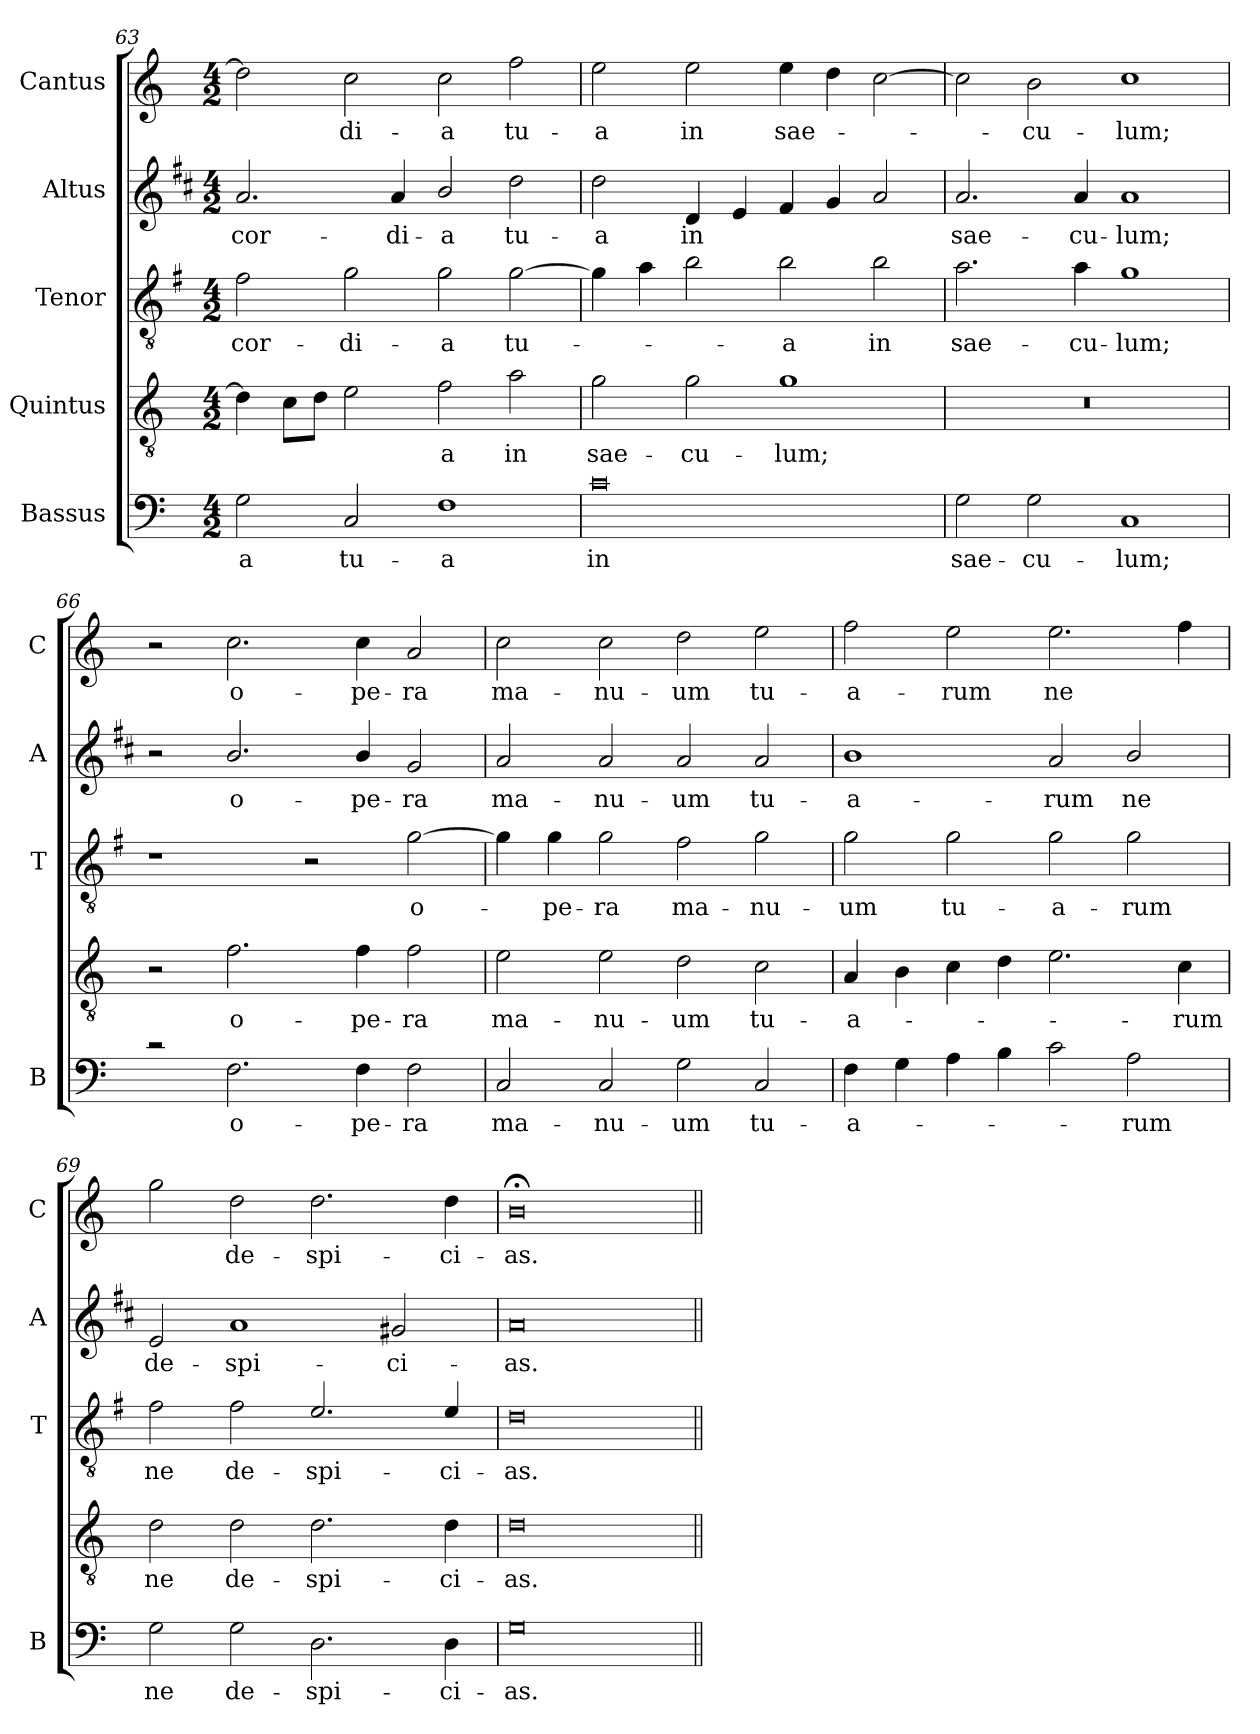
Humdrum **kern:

**kern	**text	**kern	**text	**kern	**text	**kern	**text	**kern	**text
*part5	*part5	*part4	*part4	*part3	*part3	*part2	*part2	*part1	*part1
*staff5	*staff5	*staff4	*staff4	*staff3	*staff3	*staff2	*staff2	*staff1	*staff1
*I"Bassus	*	*I"Quintus	*	*I"Tenor	*	*I"Altus	*	*I"Cantus	*
*I'B	*	*	*	*I'T	*	*I'A	*	*I'C	*
*clefF4	*	*clefGv2	*	*clefGv2	*	*clefG2	*	*clefG2	*
*	*	*	*	*ITrd4c7	*	*ITrd1c2	*	*	*
*k[]	*	*k[]	*	*k[]	*	*k[]	*	*k[]	*
*C:	*	*C:	*	*C:	*	*C:	*	*C:	*
*M4/2	*	*M4/2	*	*M4/2	*	*M4/2	*	*M4/2	*
=63	=63	=63	=63	=63	=63	=63	=63	=63	=63
!	!LO:LY:b	!	!	!	!LO:LY:b	!	!LO:LY:b	!	!
2G\	-a	4d\]	.	2B\	-cor-	2.g/	-cor-	2dd\]	.
.	.	8c\L	.	.	.	.	.	.	.
.	.	8d\J	.	.	.	.	.	.	.
!	!LO:LY:b	!	!	!	!LO:LY:b	!	!	!	!LO:LY:b
2C/	tu-	2e\	.	2c\	-di-	.	.	2cc\	-di-
!	!	!	!	!	!	!	!LO:LY:b	!	!
.	.	.	.	.	.	4g/	-di-	.	.
!	!LO:LY:b	!	!LO:LY:b	!	!LO:LY:b	!	!LO:LY:b	!	!LO:LY:b
1F	-a	2f\	-a	2c\	-a	2a/	-a	2cc\	-a
!	!	!	!LO:LY:b	!	!LO:LY:b	!	!LO:LY:b	!	!LO:LY:b
.	.	2a\	in	[2c\	tu-	2cc\	tu-	2ff\	tu-
=64	=64	=64	=64	=64	=64	=64	=64	=64	=64
!	!LO:LY:b	!	!LO:LY:b	!	!	!	!LO:LY:b	!	!LO:LY:b
0c	in	2g\	sae-	4c\]	.	2cc\	-a	2ee\	-a
.	.	.	.	4d\	.	.	.	.	.
!	!	!	!LO:LY:b	!	!	!	!LO:LY:b	!	!LO:LY:b
.	.	2g\	-cu-	2e\	.	4c/	in	2ee\	in
.	.	.	.	.	.	4d/	.	.	.
!	!	!	!LO:LY:b	!	!LO:LY:b	!	!	!	!LO:LY:b
.	.	1g	-lum;	2e\	-a	4e/	.	4ee\	sae-
.	.	.	.	.	.	4f/	.	4dd\	.
!	!	!	!	!	!LO:LY:b	!	!	!	!
.	.	.	.	2e\	in	2g/	.	[2cc\	.
=65	=65	=65	=65	=65	=65	=65	=65	=65	=65
!	!LO:LY:b	!	!	!	!LO:LY:b	!	!LO:LY:b	!	!
2G\	sae-	0r	.	2.d\	sae-	2.g/	sae-	2cc\]	.
!	!LO:LY:b	!	!	!	!	!	!	!	!LO:LY:b
2G\	-cu-	.	.	.	.	.	.	2b\	-cu-
!	!	!	!	!	!LO:LY:b	!	!LO:LY:b	!	!
.	.	.	.	4d\	-cu-	4g/	-cu-	.	.
!	!LO:LY:b	!	!	!	!LO:LY:b	!	!LO:LY:b	!	!LO:LY:b
1C	-lum;	.	.	1c	-lum;	1g	-lum;	1cc	-lum;
!!LO:LB:g=z
=66	=66	=66	=66	=66	=66	=66	=66	=66	=66
2rc	.	2r	.	1r	.	2r	.	2r	.
!	!LO:LY:b	!	!LO:LY:b	!	!	!	!LO:LY:b	!	!LO:LY:b
2.F\	o-	2.f\	o-	.	.	2.a/	o-	2.cc\	o-
.	.	.	.	2r	.	.	.	.	.
!	!LO:LY:b	!	!LO:LY:b	!	!	!	!LO:LY:b	!	!LO:LY:b
4F\	-pe-	4f\	-pe-	.	.	4a/	-pe-	4cc\	-pe-
!	!LO:LY:b	!	!LO:LY:b	!	!LO:LY:b	!	!LO:LY:b	!	!LO:LY:b
2F\	-ra	2f\	-ra	[2c\	o-	2f/	-ra	2a/	-ra
=67	=67	=67	=67	=67	=67	=67	=67	=67	=67
!	!LO:LY:b	!	!LO:LY:b	!	!	!	!LO:LY:b	!	!LO:LY:b
2C/	ma-	2e\	ma-	4c\]	.	2g/	ma-	2cc\	ma-
!	!	!	!	!	!LO:LY:b	!	!	!	!
.	.	.	.	4c\	-pe-	.	.	.	.
!	!LO:LY:b	!	!LO:LY:b	!	!LO:LY:b	!	!LO:LY:b	!	!LO:LY:b
2C/	-nu-	2e\	-nu-	2c\	-ra	2g/	-nu-	2cc\	-nu-
!	!LO:LY:b	!	!LO:LY:b	!	!LO:LY:b	!	!LO:LY:b	!	!LO:LY:b
2G\	-um	2d\	-um	2B\	ma-	2g/	-um	2dd\	-um
!	!LO:LY:b	!	!LO:LY:b	!	!LO:LY:b	!	!LO:LY:b	!	!LO:LY:b
2C/	tu-	2c\	tu-	2c\	-nu-	2g/	tu-	2ee\	tu-
=68	=68	=68	=68	=68	=68	=68	=68	=68	=68
!	!LO:LY:b	!	!LO:LY:b	!	!LO:LY:b	!	!LO:LY:b	!	!LO:LY:b
4F\	-a-	4A/	-a-	2c\	-um	1a	-a-	2ff\	-a-
4G\	.	4B\	.	.	.	.	.	.	.
!	!	!	!	!	!LO:LY:b	!	!	!	!LO:LY:b
4A\	.	4c\	.	2c\	tu-	.	.	2ee\	-rum
4B\	.	4d\	.	.	.	.	.	.	.
!	!	!	!	!	!LO:LY:b	!	!LO:LY:b	!	!LO:LY:b
2c\	.	2.e\	.	2c\	-a-	2g/	-rum	2.ee\	ne
!	!LO:LY:b	!	!	!	!LO:LY:b	!	!LO:LY:b	!	!
2A\	-rum	.	.	2c\	-rum	2a/	ne	.	.
!	!	!	!LO:LY:b	!	!	!	!	!	!
.	.	4c\	-rum	.	.	.	.	4ff\	.
=69	=69	=69	=69	=69	=69	=69	=69	=69	=69
!	!LO:LY:b	!	!LO:LY:b	!	!LO:LY:b	!	!LO:LY:b	!	!
2G\	ne	2d\	ne	2B\	ne	2d/	de-	2gg\	.
!	!LO:LY:b	!	!LO:LY:b	!	!LO:LY:b	!	!LO:LY:b	!	!LO:LY:b
2G\	de-	2d\	de-	2B\	de-	1g	-spi-	2dd\	de-
!	!LO:LY:b	!	!LO:LY:b	!	!LO:LY:b	!	!	!	!LO:LY:b
2.D\	-spi-	2.d\	-spi-	2.A/	-spi-	.	.	2.dd\	-spi-
!	!	!	!	!	!	!	!LO:LY:b	!	!
.	.	.	.	.	.	2f#X/	-ci-	.	.
!	!LO:LY:b	!	!LO:LY:b	!	!LO:LY:b	!	!	!	!LO:LY:b
4D\	-ci-	4d\	-ci-	4A/	-ci-	.	.	4dd\	-ci-
=70	=70	=70	=70	=70	=70	=70	=70	=70	=70
!	!LO:LY:b	!	!LO:LY:b	!	!LO:LY:b	!	!LO:LY:b	!	!LO:LY:b
0G	-as.	0d	-as.	0G	-as.	0g	-as.	0b;<	-as.
=||	=||	=||	=||	=||	=||	=||	=||	=||	=||
*-	*-	*-	*-	*-	*-	*-	*-	*-	*-
